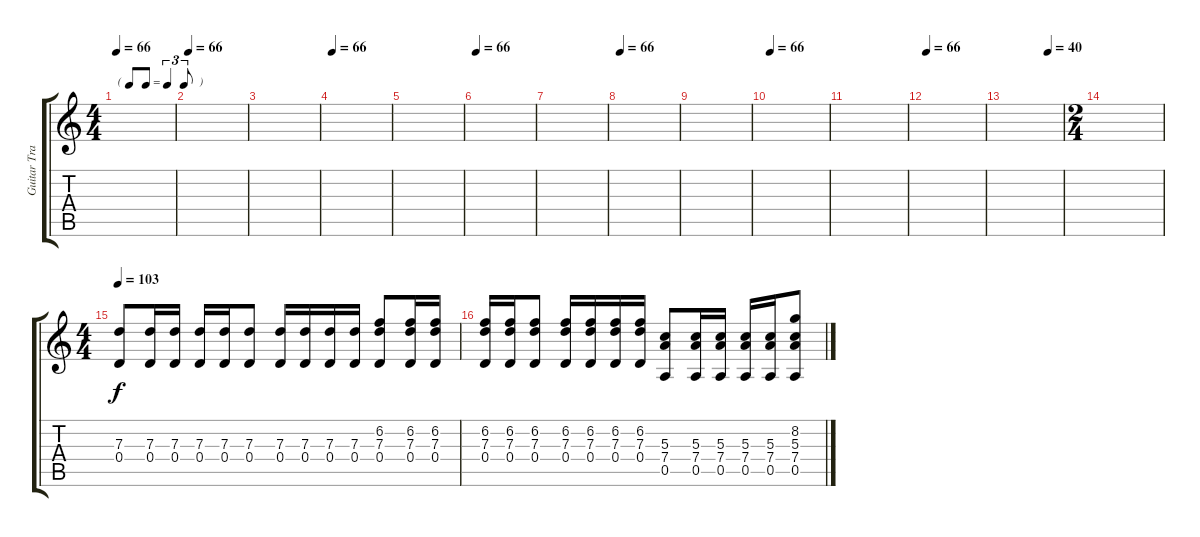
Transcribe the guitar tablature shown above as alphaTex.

\track ("Guitar Track 1" "Guitar Tra") {instrument overdrivenguitar}
\staff {score tabs}
\tuning (E4 B3 G3 D3 A2 E2) {hide}
\ts (4 4)
\tf triplet8th
\tempo 66
\clef g2
\ks c
|
\tempo 66
|
|
\tempo 66
|
|
\tempo 66
|
|
\tempo 66
|
|
\tempo 66
|
|
\tempo 66
|
\tempo (40 0.75)
|
\ts (2 4)
|
\ts (4 4)
\tempo 103
(7.3 0.4).8 (7.3 0.4).16 (7.3 0.4).16 (7.3 0.4).16 (7.3 0.4).16 (7.3 0.4).8 (7.3 0.4).16 (7.3 0.4).16 (7.3 0.4).16 (7.3 0.4).16 (6.2 7.3 0.4).8 (6.2 7.3 0.4).16 (6.2 7.3 0.4).16 |
(6.2 7.3 0.4).16 (6.2 7.3 0.4).16 (6.2 7.3 0.4).8 (6.2 7.3 0.4).16 (6.2 7.3 0.4).16 (6.2 7.3 0.4).16 (6.2 7.3 0.4).16 (5.3 7.4 0.5).8 (5.3 7.4 0.5).16 (5.3 7.4 0.5).16 (5.3 7.4 0.5).16 (5.3 7.4 0.5).16 (8.2 5.3 7.4 0.5).8
